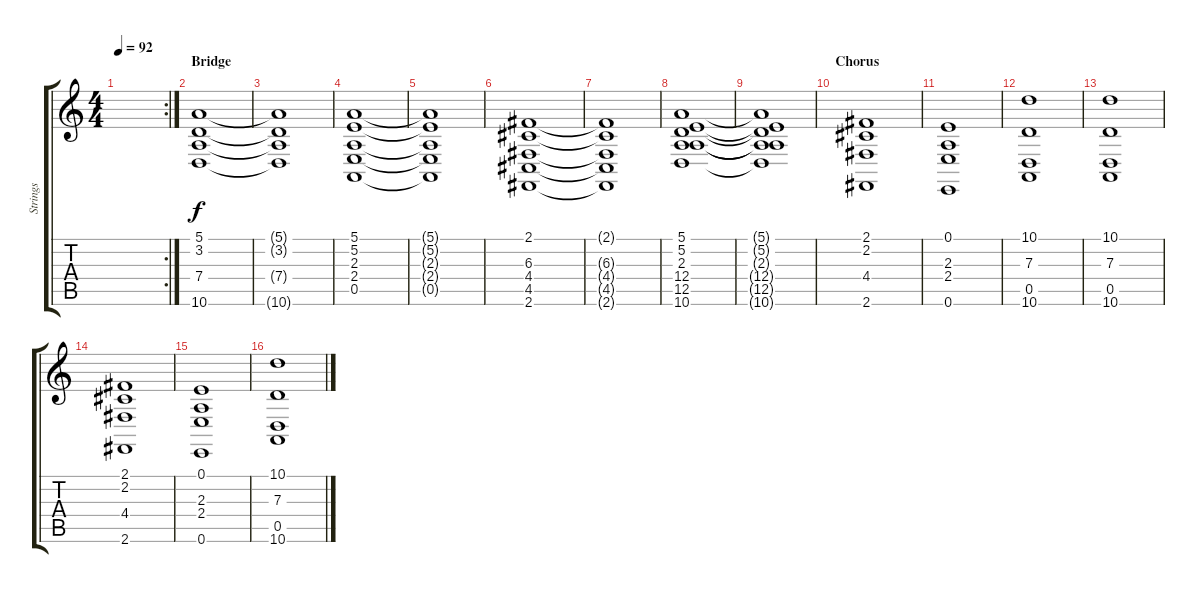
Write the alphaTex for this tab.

\track ("Strings" "Strings") {instrument tremolostrings}
\staff {score tabs}
\tuning (E4 B3 G3 D3 A2 E2) {hide}
\rc 2
\ts (4 4)
\tempo 92
\clef g2
\ks c
|
\section ("" "Bridge")
(5.1 3.2 7.4 10.6).1 |
(5.1{t} 3.2{t} 7.4{t} 10.6{t}).1 |
(5.1 5.2 2.3 2.4 0.5).1 |
(5.1{t} 5.2{t} 2.3{t} 2.4{t} 0.5{t}).1 |
(2.1 6.3 4.4 4.5 2.6).1 |
(2.1{t} 6.3{t} 4.4{t} 4.5{t} 2.6{t}).1 |
(5.1 5.2 2.3 12.4 12.5 10.6).1 |
(5.1{t} 5.2{t} 2.3{t} 12.4{t} 12.5{t} 10.6{t}).1 |
\section ("" "Chorus")
(2.1 2.2 4.4 2.6).1 |
(0.1 2.3 2.4 0.6).1 |
(10.1 7.3 0.5 10.6).1 |
(10.1 7.3 0.5 10.6).1 |
(2.1 2.2 4.4 2.6).1 |
(0.1 2.3 2.4 0.6).1 |
(10.1 7.3 0.5 10.6).1
